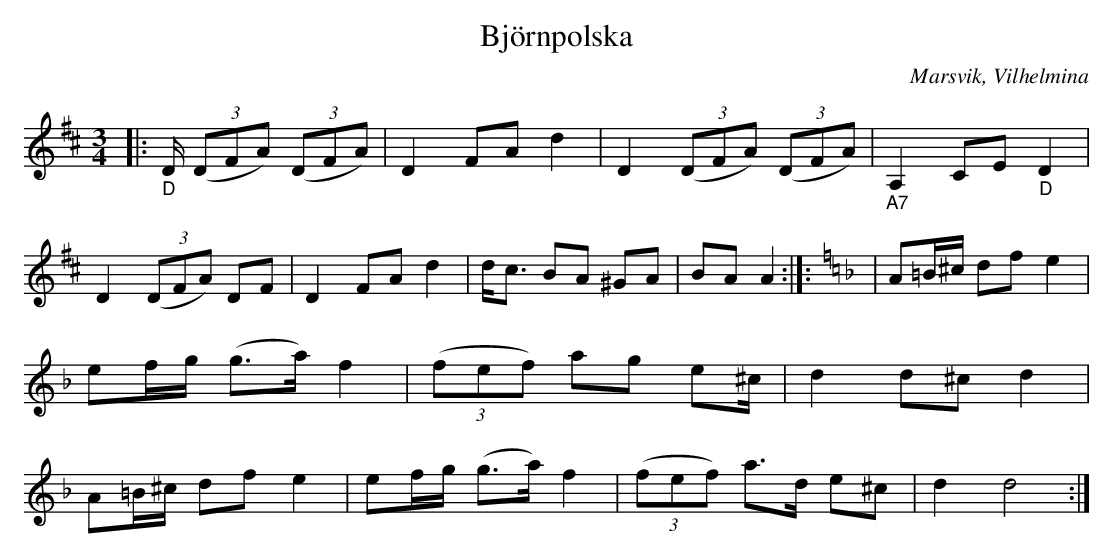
X:1
T:Björnpolska
O:Marsvik, Vilhelmina
M:3/4
L:1/16
K:D
|:"_D" D ((3D2F2A2) ((3D2F2A2) | D4 F2A2 d4 | D4 ((3D2F2A2) ((3D2F2A2) | "_A7" A,4 C2E2 "_D"D4 | D4 ((3D2F2A2) D2F2 | D4 F2A2 d4 | dc3 B2A2 ^G2A2 | B2A2 A4   :|]: [K:Dm] | A2=B^c d2f2 e4 | e2fg (g3a) f4 | ((3f2e2f2) a2g2 e2^c | d4 d2^c2 d4 | A2=B^c d2f2 e4 | e2fg (g3a) f4 | ((3f2e2f2) a3d e2^c2 | d4 d8 :|
